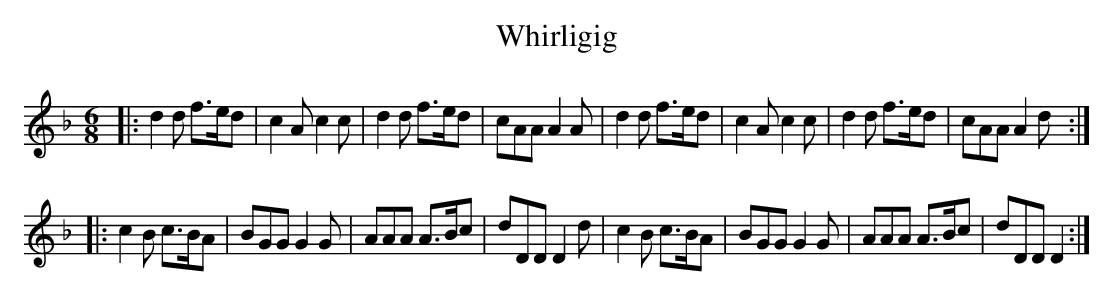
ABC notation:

X:1
T:Whirligig
M:6/8
L:1/8
K:F
|:\
d2d f>ed | c2A c2c | d2d f>ed | cAA A2A |\
d2d f>ed | c2A c2c | d2d f>ed | cAA A2d :|
|:\
c2B c>BA | BGG G2G | AAA A>Bc | dDD D2d |\
c2B c>BA | BGG G2G | AAA A>Bc | dDD D2 :|
